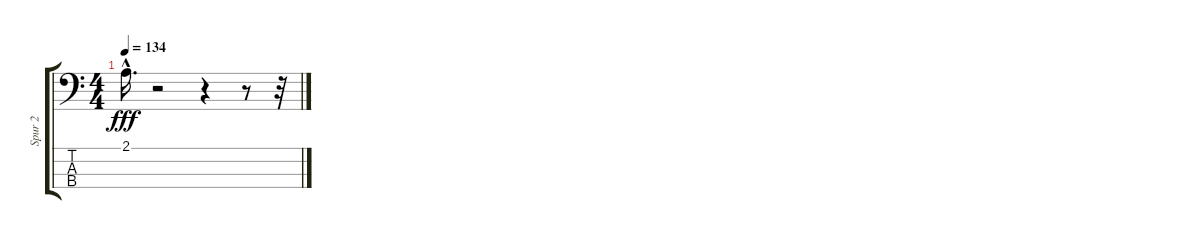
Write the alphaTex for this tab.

\track ("Spur 2" "Spur 2") {instrument electricbasspick}
\staff {score tabs}
\tuning (G2 D2 A1 E1) {hide}
\ts (4 4)
\tempo 134
\clef f4
\ks c
2.1{hac}.16{d dy fff} r.2 r.4 r.8 r.32
